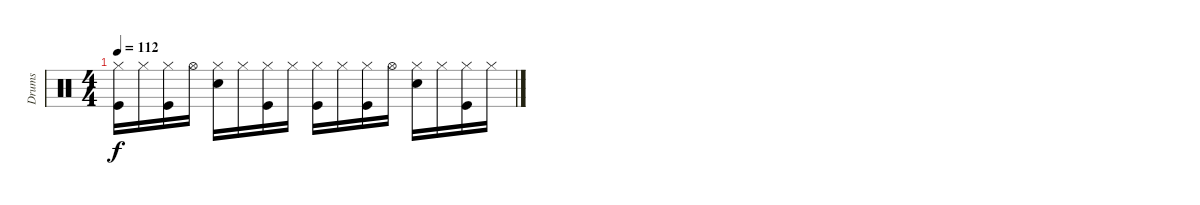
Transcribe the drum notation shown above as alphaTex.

\track ("Drums" "Drums") {instrument percussion}
\staff {score}
\articulation defaults
\ts (4 4)
\tempo 112
\clef neutral
\ks c
("Hi-Hat (closed)" "Kick (hit)").16{dy f} "Hi-Hat (closed)".16 ("Hi-Hat (closed)" "Kick (hit)").16 "Hi-Hat (open)".16 ("Hi-Hat (closed)" "Snare (hit) 2").16 "Hi-Hat (closed)".16 ("Hi-Hat (closed)" "Kick (hit)").16 "Hi-Hat (closed)".16 ("Hi-Hat (closed)" "Kick (hit)").16 "Hi-Hat (closed)".16 ("Hi-Hat (closed)" "Kick (hit)").16 "Hi-Hat (open)".16 ("Hi-Hat (closed)" "Snare (hit) 2").16 "Hi-Hat (closed)".16 ("Hi-Hat (closed)" "Kick (hit)").16 "Hi-Hat (closed)".16
